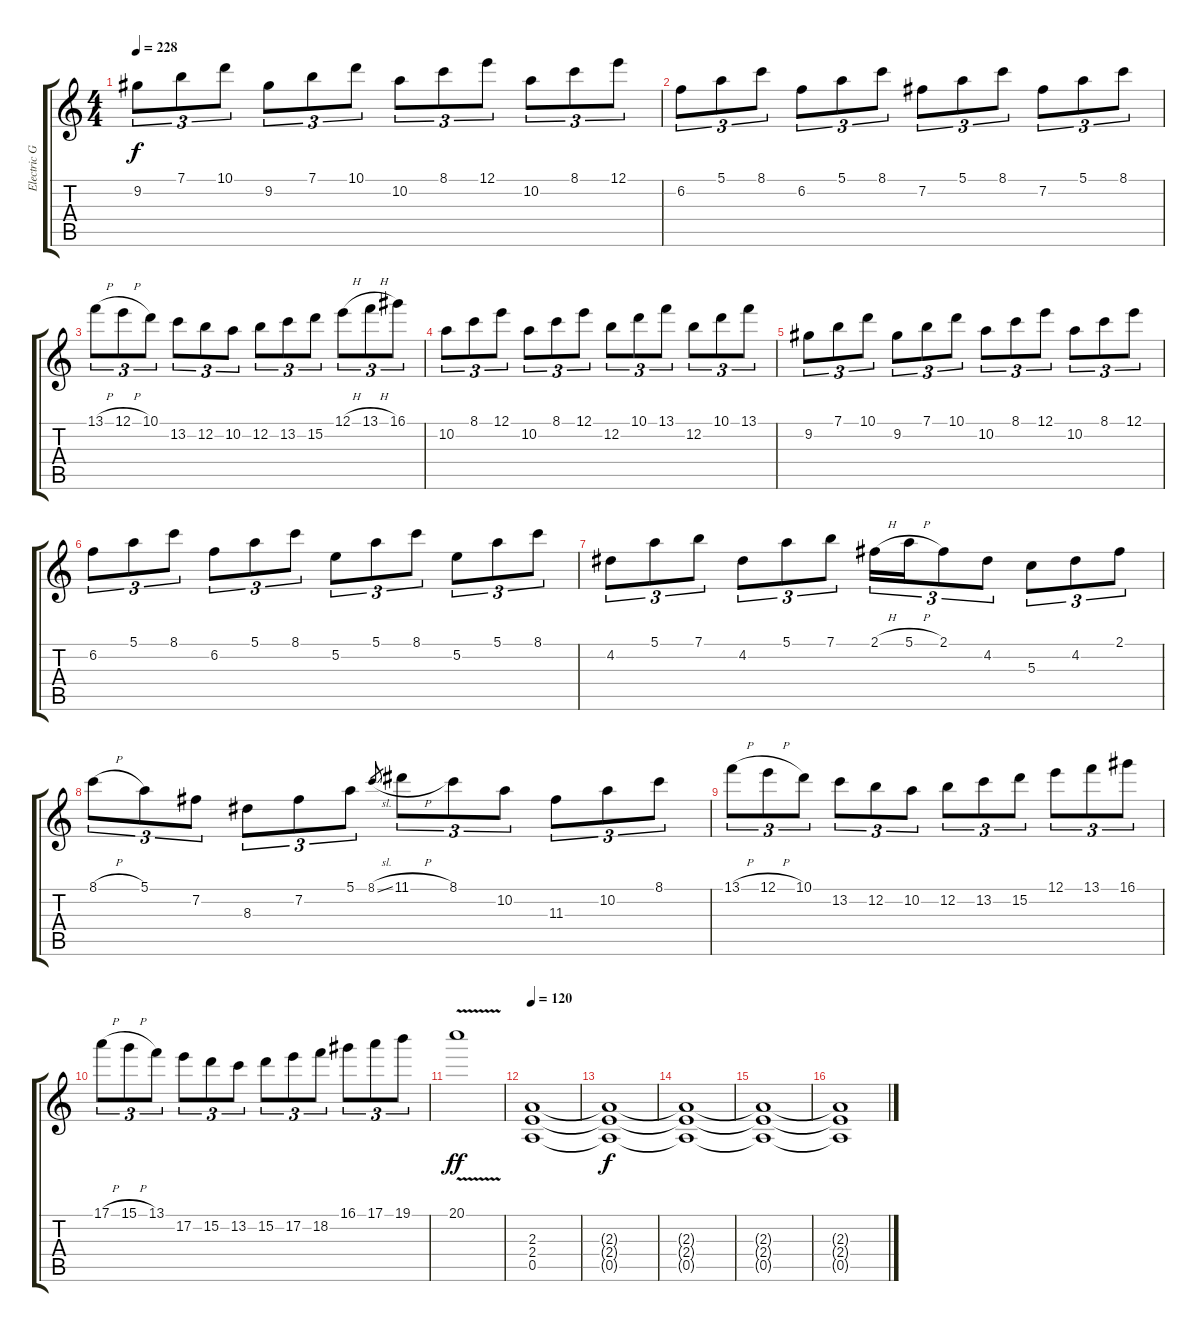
\track ("Electric Guitar" "Electric G") {solo instrument acousticguitarsteel}
\staff {score tabs}
\tuning (E4 B3 G3 D3 A2 E2) {hide}
\ts (4 4)
\tempo 228
\clef g2
\ks c
9.2.8{tu (3 2) dy f} 7.1.8{tu (3 2)} 10.1.8{tu (3 2)} 9.2.8{tu (3 2)} 7.1.8{tu (3 2)} 10.1.8{tu (3 2)} 10.2.8{tu (3 2)} 8.1.8{tu (3 2)} 12.1.8{tu (3 2)} 10.2.8{tu (3 2)} 8.1.8{tu (3 2)} 12.1.8{tu (3 2)} |
6.2.8{tu (3 2)} 5.1.8{tu (3 2)} 8.1.8{tu (3 2)} 6.2.8{tu (3 2)} 5.1.8{tu (3 2)} 8.1.8{tu (3 2)} 7.2.8{tu (3 2)} 5.1.8{tu (3 2)} 8.1.8{tu (3 2)} 7.2.8{tu (3 2)} 5.1.8{tu (3 2)} 8.1.8{tu (3 2)} |
13.1{h}.8{tu (3 2)} 12.1{h}.8{tu (3 2)} 10.1.8{tu (3 2)} 13.2.8{tu (3 2)} 12.2.8{tu (3 2)} 10.2.8{tu (3 2)} 12.2.8{tu (3 2)} 13.2.8{tu (3 2)} 15.2.8{tu (3 2)} 12.1{h}.8{tu (3 2)} 13.1{h}.8{tu (3 2)} 16.1.8{tu (3 2)} |
10.2.8{tu (3 2)} 8.1.8{tu (3 2)} 12.1.8{tu (3 2)} 10.2.8{tu (3 2)} 8.1.8{tu (3 2)} 12.1.8{tu (3 2)} 12.2.8{tu (3 2)} 10.1.8{tu (3 2)} 13.1.8{tu (3 2)} 12.2.8{tu (3 2)} 10.1.8{tu (3 2)} 13.1.8{tu (3 2)} |
9.2.8{tu (3 2)} 7.1.8{tu (3 2)} 10.1.8{tu (3 2)} 9.2.8{tu (3 2)} 7.1.8{tu (3 2)} 10.1.8{tu (3 2)} 10.2.8{tu (3 2)} 8.1.8{tu (3 2)} 12.1.8{tu (3 2)} 10.2.8{tu (3 2)} 8.1.8{tu (3 2)} 12.1.8{tu (3 2)} |
6.2.8{tu (3 2)} 5.1.8{tu (3 2)} 8.1.8{tu (3 2)} 6.2.8{tu (3 2)} 5.1.8{tu (3 2)} 8.1.8{tu (3 2)} 5.2.8{tu (3 2)} 5.1.8{tu (3 2)} 8.1.8{tu (3 2)} 5.2.8{tu (3 2)} 5.1.8{tu (3 2)} 8.1.8{tu (3 2)} |
4.2.8{tu (3 2)} 5.1.8{tu (3 2)} 7.1.8{tu (3 2)} 4.2.8{tu (3 2)} 5.1.8{tu (3 2)} 7.1.8{tu (3 2)} 2.1{h}.16{tu (3 2)} 5.1{h}.16{tu (3 2)} 2.1.8{tu (3 2)} 4.2.8{tu (3 2)} 5.3.8{tu (3 2)} 4.2.8{tu (3 2)} 2.1.8{tu (3 2)} |
8.1{h}.8{tu (3 2)} 5.1.8{tu (3 2)} 7.2.8{tu (3 2)} 8.3.8{tu (3 2)} 7.2.8{tu (3 2)} 5.1.8{tu (3 2)} 8.1{sl}.8{gr} 11.1{h}.8{tu (3 2)} 8.1.8{tu (3 2)} 10.2.8{tu (3 2)} 11.3.8{tu (3 2)} 10.2.8{tu (3 2)} 8.1.8{tu (3 2)} |
13.1{h}.8{tu (3 2)} 12.1{h}.8{tu (3 2)} 10.1.8{tu (3 2)} 13.2.8{tu (3 2)} 12.2.8{tu (3 2)} 10.2.8{tu (3 2)} 12.2.8{tu (3 2)} 13.2.8{tu (3 2)} 15.2.8{tu (3 2)} 12.1.8{tu (3 2)} 13.1.8{tu (3 2)} 16.1.8{tu (3 2)} |
17.1{h}.8{tu (3 2)} 15.1{h}.8{tu (3 2)} 13.1.8{tu (3 2)} 17.2.8{tu (3 2)} 15.2.8{tu (3 2)} 13.2.8{tu (3 2)} 15.2.8{tu (3 2)} 17.2.8{tu (3 2)} 18.2.8{tu (3 2)} 16.1.8{tu (3 2)} 17.1.8{tu (3 2)} 19.1.8{tu (3 2)} |
20.1{v}.1{dy ff} |
\tempo 120
(2.3 2.4 0.5).1 |
(2.3{t} 2.4{t} 0.5{t}).1{dy f} |
(2.3{t} 2.4{t} 0.5{t}).1 |
(2.3{t} 2.4{t} 0.5{t}).1 |
(2.3{t} 2.4{t} 0.5{t}).1{volume 0}
